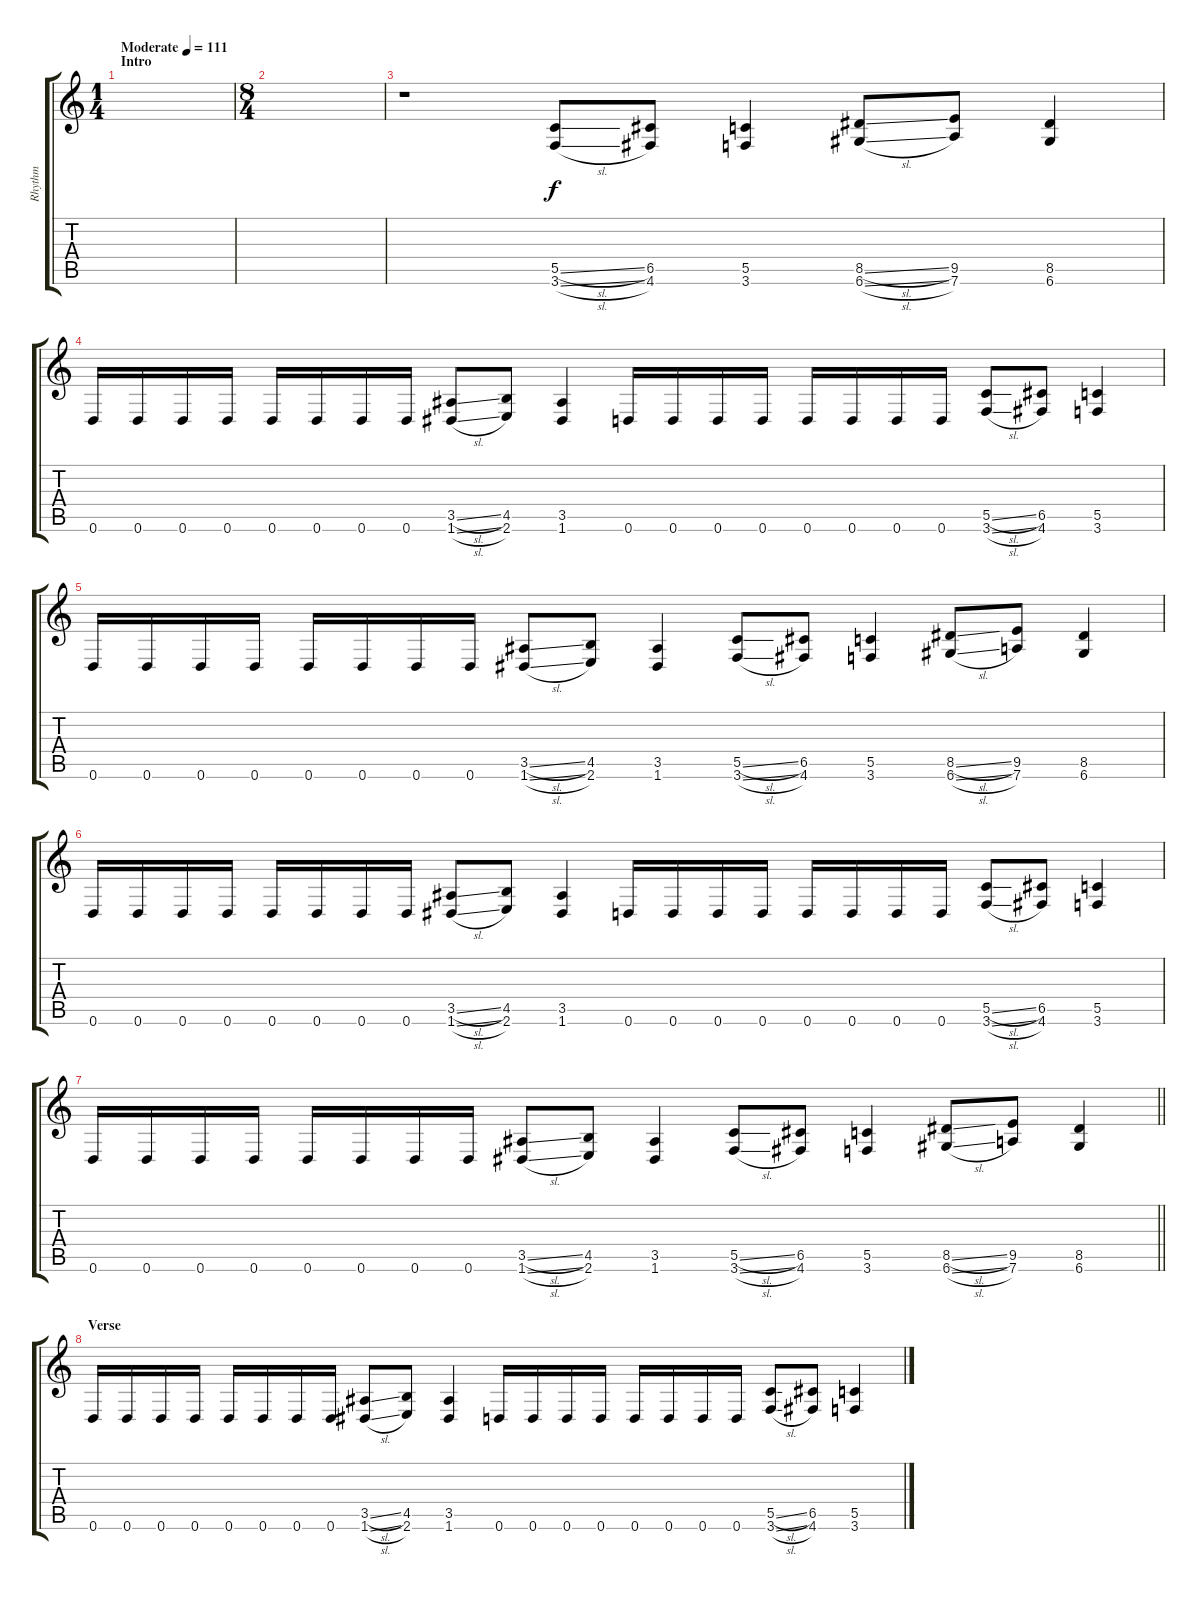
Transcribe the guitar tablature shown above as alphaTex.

\track ("Rhythm" "Rhythm") {instrument distortionguitar}
\staff {score tabs}
\tuning (D4 A3 F3 C3 G2 D2) {hide}
\ts (1 4)
\section ("" "Intro")
\tempo (111 "Moderate")
\tempo 213
\tempo (111 "Moderate")
\clef g2
\ks c
|
\ts (8 4)
|
r.1 (5.5{sl} 3.6{sl}).8 (6.5 4.6).8 (5.5 3.6).4 (8.5{sl} 6.6{sl}).8 (9.5 7.6).8 (8.5 6.6).4 |
0.6.16 0.6.16 0.6.16 0.6.16 0.6.16 0.6.16 0.6.16 0.6.16 (3.5{sl} 1.6{sl}).8 (4.5 2.6).8 (3.5 1.6).4 0.6.16 0.6.16 0.6.16 0.6.16 0.6.16 0.6.16 0.6.16 0.6.16 (5.5{sl} 3.6{sl}).8 (6.5 4.6).8 (5.5 3.6).4 |
0.6.16 0.6.16 0.6.16 0.6.16 0.6.16 0.6.16 0.6.16 0.6.16 (3.5{sl} 1.6{sl}).8 (4.5 2.6).8 (3.5 1.6).4 (5.5{sl} 3.6{sl}).8 (6.5 4.6).8 (5.5 3.6).4 (8.5{sl} 6.6{sl}).8 (9.5 7.6).8 (8.5 6.6).4 |
0.6.16 0.6.16 0.6.16 0.6.16 0.6.16 0.6.16 0.6.16 0.6.16 (3.5{sl} 1.6{sl}).8 (4.5 2.6).8 (3.5 1.6).4 0.6.16 0.6.16 0.6.16 0.6.16 0.6.16 0.6.16 0.6.16 0.6.16 (5.5{sl} 3.6{sl}).8 (6.5 4.6).8 (5.5 3.6).4 |
\barLineRight lightlight
0.6.16 0.6.16 0.6.16 0.6.16 0.6.16 0.6.16 0.6.16 0.6.16 (3.5{sl} 1.6{sl}).8 (4.5 2.6).8 (3.5 1.6).4 (5.5{sl} 3.6{sl}).8 (6.5 4.6).8 (5.5 3.6).4 (8.5{sl} 6.6{sl}).8 (9.5 7.6).8 (8.5 6.6).4 |
\section ("" "Verse")
0.6.16 0.6.16 0.6.16 0.6.16 0.6.16 0.6.16 0.6.16 0.6.16 (3.5{sl} 1.6{sl}).8 (4.5 2.6).8 (3.5 1.6).4 0.6.16 0.6.16 0.6.16 0.6.16 0.6.16 0.6.16 0.6.16 0.6.16 (5.5{sl} 3.6{sl}).8 (6.5 4.6).8 (5.5 3.6).4
